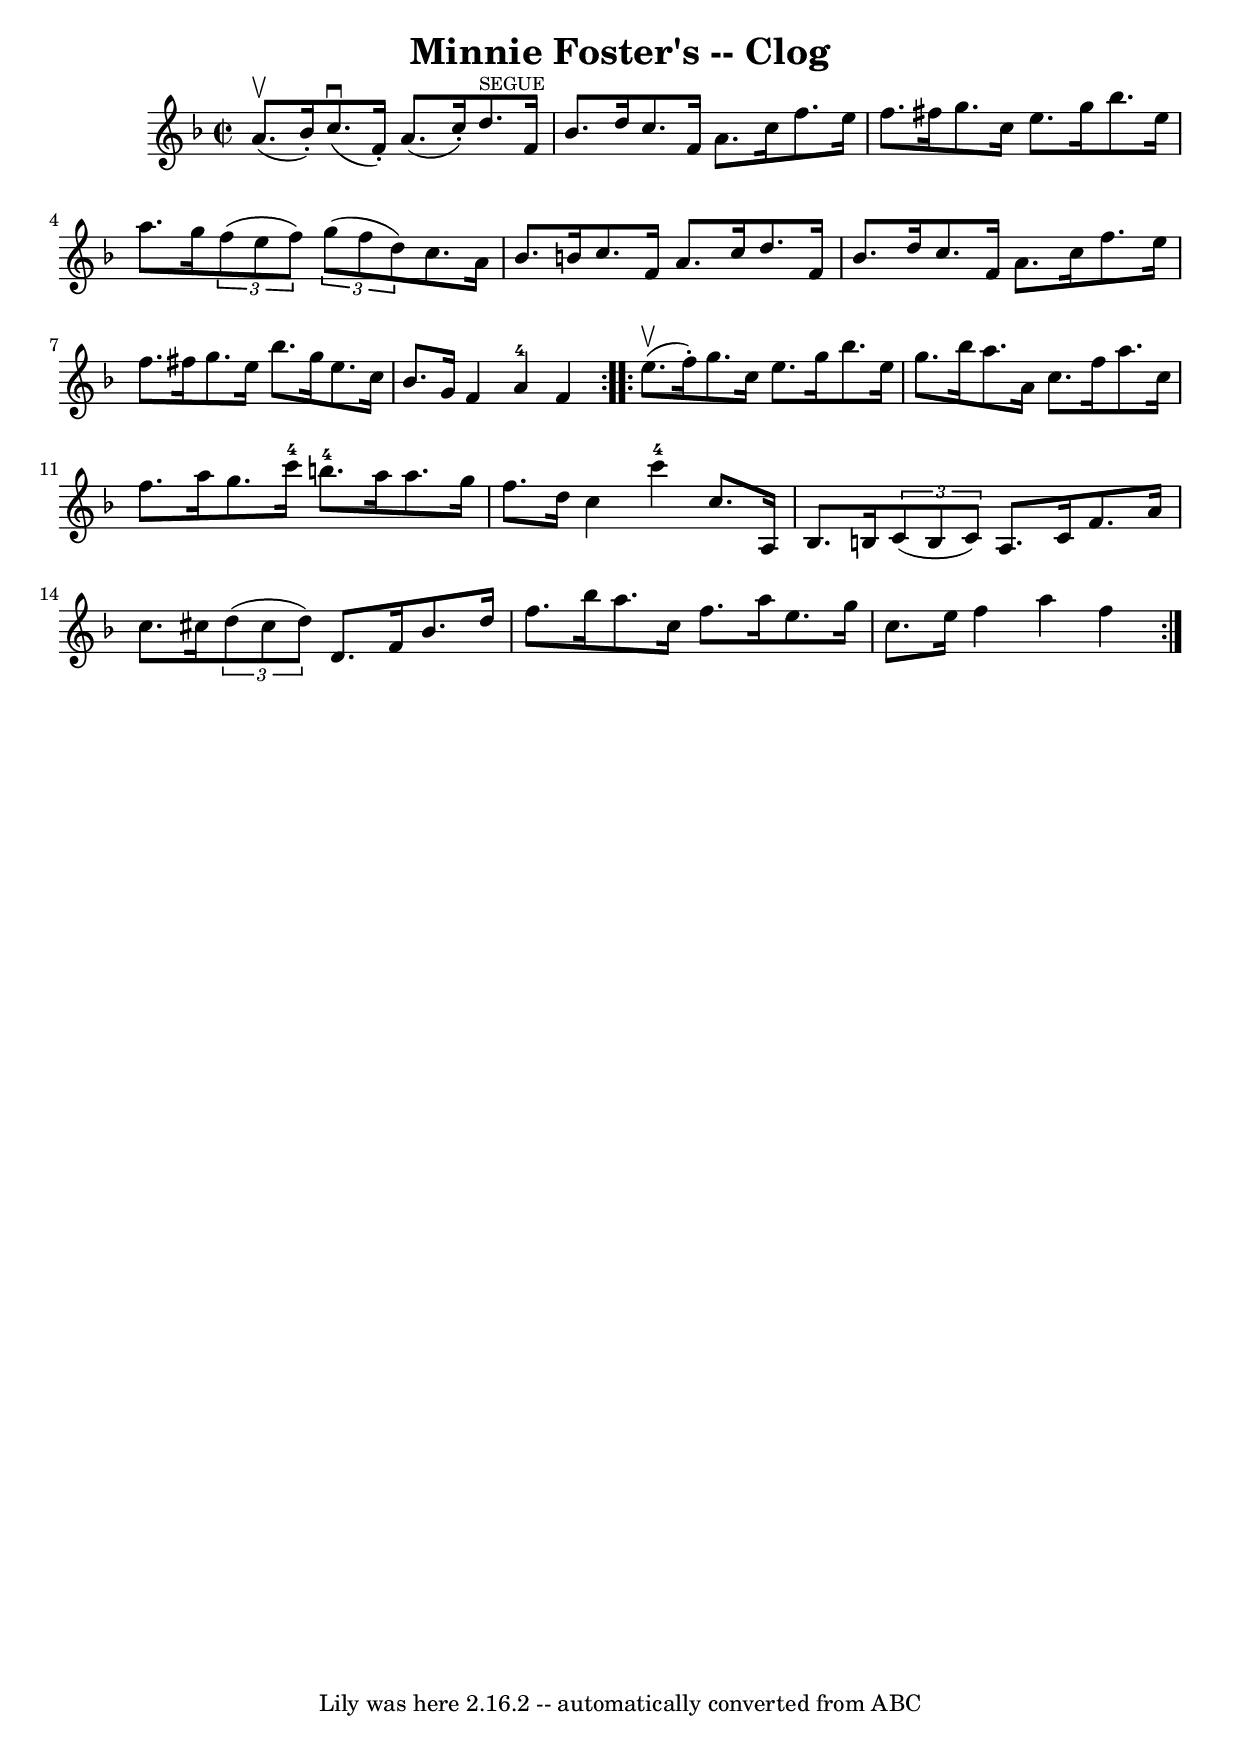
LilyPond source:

\version "2.16.2"
\include "Mammoth.ily"
\header {
  %% book = "Ryan's Mammoth Collection"
 crossRefNumber = "1"
 footnotes = "\\\\156 929"
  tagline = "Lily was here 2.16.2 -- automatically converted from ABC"
  title = "Minnie Foster's -- Clog"

}
voicedefault =  {



  \repeat volta 2 {

    \override Staff.TimeSignature #'style = #'C
    \time 2/2 
    \key f \major a'8.^\upbow(bf'16-.)  |
 c''8.^\downbow(f'16-.) a'8. (c''16-.) d''8.^\segue f'16 bf'8. d''16     |
 c''8. f'16 a'8. c''16 f''8. e''16 f''8. fs''16     |
 g''8. c''16 e''8. g''16 bf''8. e''16 a''8. g''16     |
    \times 2/3 { f''8 (e''8 f''8  
		) 
	       }   \times 2/3 { g''8 (f''8 d''8) 
			      } c''8. a'16 bf'8. b'16     |
 c''8. f'16 a'8. c''16 d''8. f'16 bf'8. d''16     |
 c''8. f'16 a'8. c''16 f''8. e''16 f''8. fs''16     |
 g''8. e''16 bf''8. g''16 e''8. c''16 bf'8. g'16     |
 f'4 a'4-4 f'4  
  }     
  \repeat volta 2 {
 e''8.^\upbow(f''16-.)  |
 g''8. c''16 e''8. g''16 bf''8. e''16 g''8. bf''16     |
 a''8. a'16 c''8. f''16 a''8. c''16 f''8. a''16     |
 g''8. c'''16-4 b''8.-4 a''16 a''8. g''16 f''8. d''16     |
 c''4 c'''4-4 c''8. a16 bf8. b16     |
    \times 2/3 { c'8 (
		 b8 c'8)  	       } a8. c'16 f'8. a'16 c''8. cs''16     |
    
    \times 2/3 { d''8 (cs''8 d''8) 
	       } d'8. f'16 bf'8. d''16 f''8. bf''16     |
 a''8. c''16 f''8. a''16 e''8. g''16 c''8. e''16     |
 f''4 a''4 f''4  
  }   

}

\score{
  <<

    \context Staff="default"
    {
      \voicedefault 
      
    }

  >>
  \layout {
    
  }
  \midi {
  }

}
